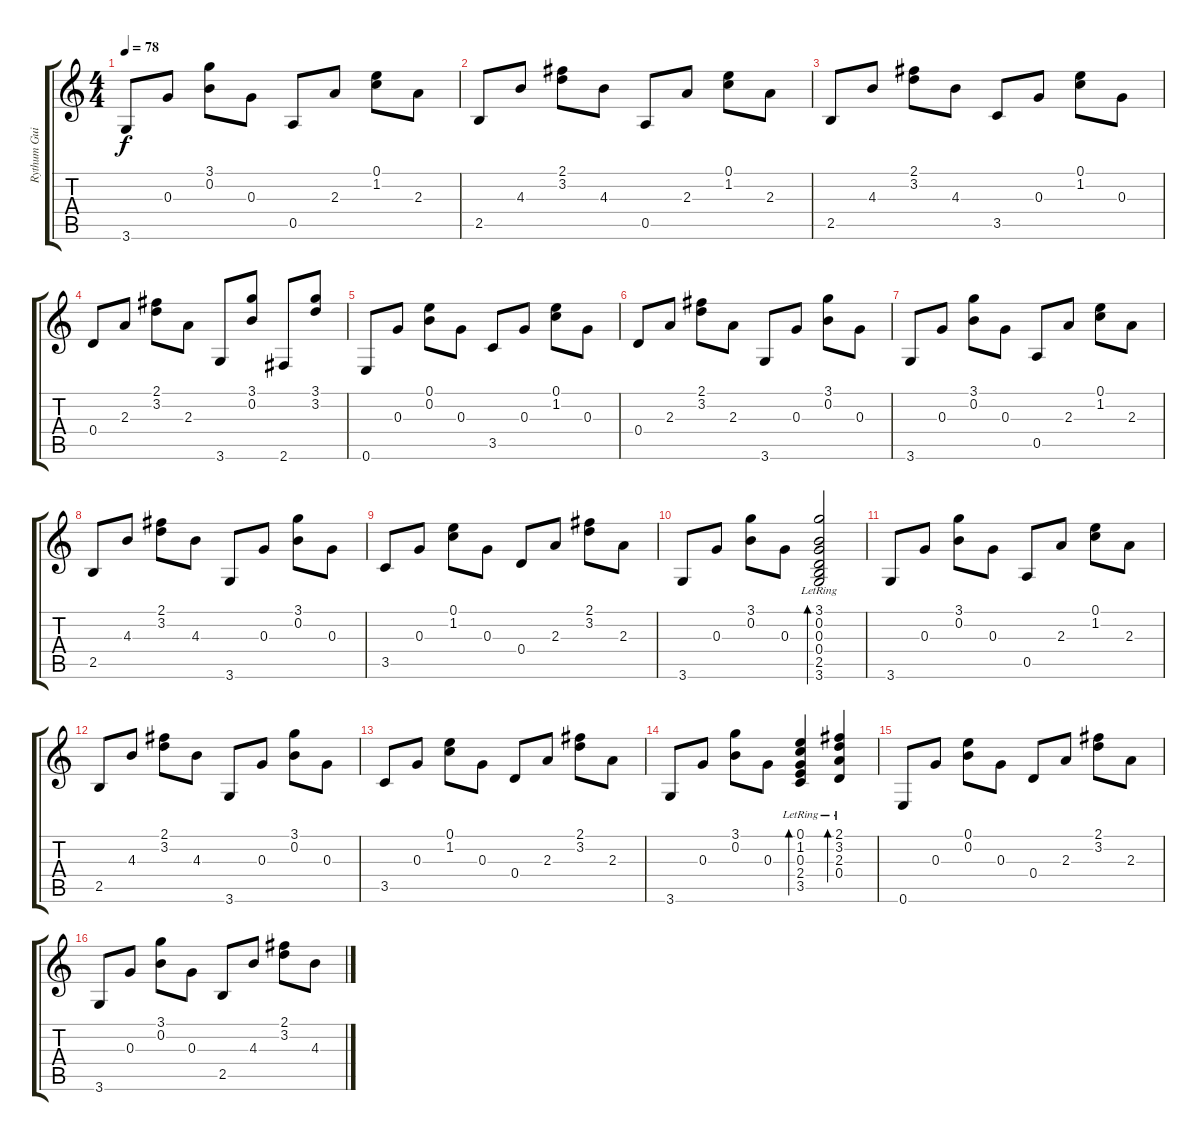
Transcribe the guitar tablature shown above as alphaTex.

\track ("Rythum Guitar" "Rythum Gui") {instrument acousticguitarnylon}
\staff {score tabs}
\tuning (E4 B3 G3 D3 A2 E2) {hide}
\ts (4 4)
\tempo 78
\clef g2
\ks c
3.6.8{dy f} 0.3.8 (3.1 0.2).8 0.3.8 0.5.8 2.3.8 (0.1 1.2).8 2.3.8 |
2.5.8 4.3.8 (2.1 3.2).8 4.3.8 0.5.8 2.3.8 (0.1 1.2).8 2.3.8 |
2.5.8 4.3.8 (2.1 3.2).8 4.3.8 3.5.8 0.3.8 (0.1 1.2).8 0.3.8 |
0.4.8 2.3.8 (2.1 3.2).8 2.3.8 3.6.8 (3.1 0.2).8 2.6.8 (3.1 3.2).8 |
0.6.8 0.3.8 (0.1 0.2).8 0.3.8 3.5.8 0.3.8 (0.1 1.2).8 0.3.8 |
0.4.8 2.3.8 (2.1 3.2).8 2.3.8 3.6.8 0.3.8 (3.1 0.2).8 0.3.8 |
3.6.8 0.3.8 (3.1 0.2).8 0.3.8 0.5.8 2.3.8 (0.1 1.2).8 2.3.8 |
2.5.8 4.3.8 (2.1 3.2).8 4.3.8 3.6.8 0.3.8 (3.1 0.2).8 0.3.8 |
3.5.8 0.3.8 (0.1 1.2).8 0.3.8 0.4.8 2.3.8 (2.1 3.2).8 2.3.8 |
3.6.8 0.3.8 (3.1 0.2).8 0.3.8 (3.1{lr} 0.2{lr} 0.3{lr} 0.4{lr} 2.5{lr} 3.6{lr}).2{bd 60} |
3.6.8 0.3.8 (3.1 0.2).8 0.3.8 0.5.8 2.3.8 (0.1 1.2).8 2.3.8 |
2.5.8 4.3.8 (2.1 3.2).8 4.3.8 3.6.8 0.3.8 (3.1 0.2).8 0.3.8 |
3.5.8 0.3.8 (0.1 1.2).8 0.3.8 0.4.8 2.3.8 (2.1 3.2).8 2.3.8 |
3.6.8 0.3.8 (3.1 0.2).8 0.3.8 (0.1{lr} 1.2{lr} 0.3{lr} 2.4{lr} 3.5{lr}).4{bd 60} (2.1{lr} 3.2{lr} 2.3{lr} 0.4{lr}).4{bd 60} |
0.6.8 0.3.8 (0.1 0.2).8 0.3.8 0.4.8 2.3.8 (2.1 3.2).8 2.3.8 |
3.6.8 0.3.8 (3.1 0.2).8 0.3.8 2.5.8 4.3.8 (2.1 3.2).8 4.3.8
